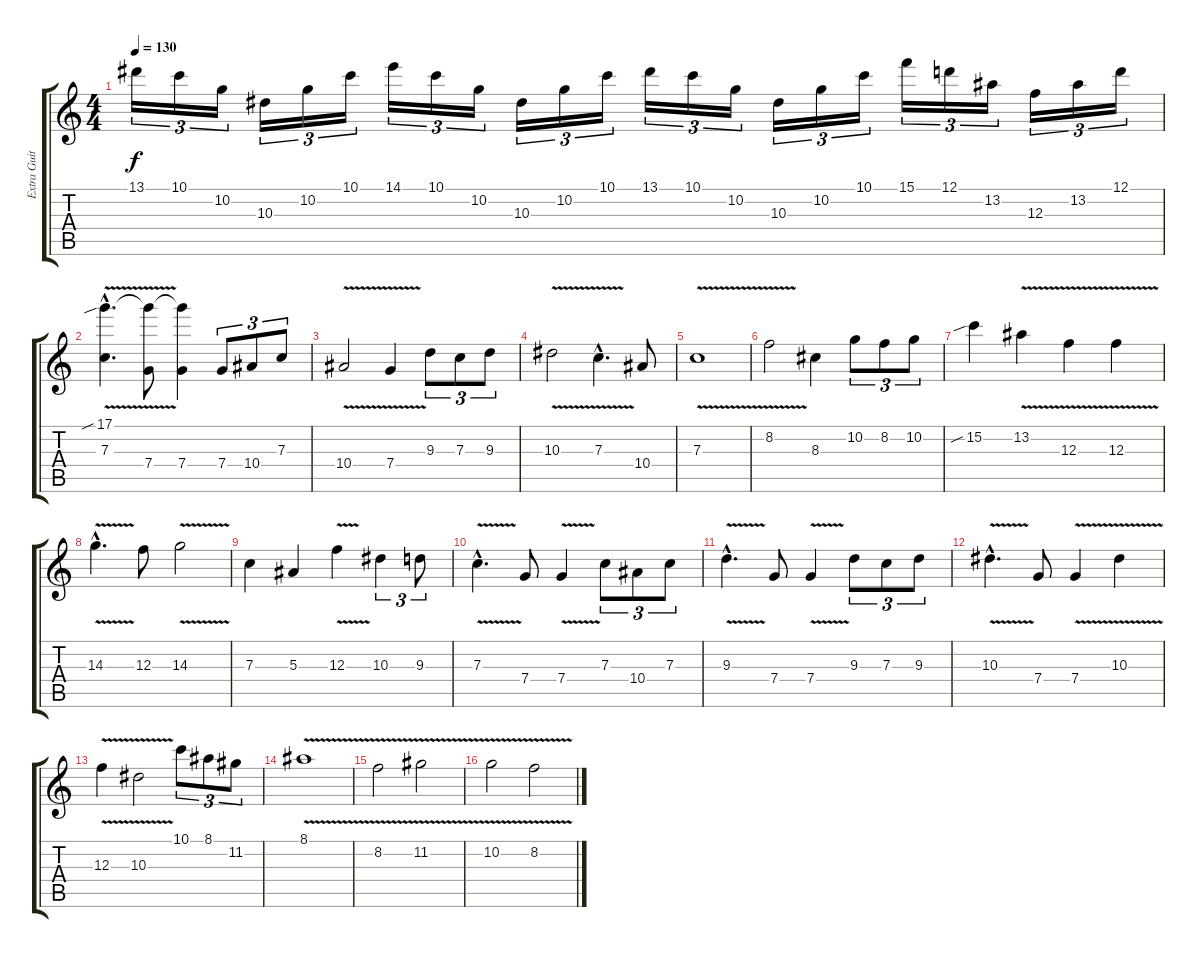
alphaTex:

\track ("Extra Guitar #1" "Extra Guit") {instrument distortionguitar}
\staff {score tabs}
\tuning (D4 A3 F3 C3 G2 C2) {hide}
\ts (4 4)
\tempo 130
\clef g2
\ks c
13.1.16{tu (3 2) dy f} 10.1.16{tu (3 2)} 10.2.16{tu (3 2)} 10.3.16{tu (3 2)} 10.2.16{tu (3 2)} 10.1.16{tu (3 2)} 14.1.16{tu (3 2)} 10.1.16{tu (3 2)} 10.2.16{tu (3 2)} 10.3.16{tu (3 2)} 10.2.16{tu (3 2)} 10.1.16{tu (3 2)} 13.1.16{tu (3 2)} 10.1.16{tu (3 2)} 10.2.16{tu (3 2)} 10.3.16{tu (3 2)} 10.2.16{tu (3 2)} 10.1.16{tu (3 2)} 15.1.16{tu (3 2)} 12.1.16{tu (3 2)} 13.2.16{tu (3 2)} 12.3.16{tu (3 2)} 13.2.16{tu (3 2)} 12.1.16{tu (3 2)} |
(17.1{v sib hac} 7.3{hac}).4{d} (17.1{t} 7.4).8{volume 11} (17.1{t} 7.4).4 7.4.8{tu (3 2)} 10.4.8{tu (3 2)} 7.3.8{tu (3 2)} |
10.4{v}.2 7.4{v}.4 9.3.8{tu (3 2)} 7.3.8{tu (3 2)} 9.3.8{tu (3 2)} |
10.3{v}.2 7.3{v hac}.4{d} 10.4.8 |
7.3{v}.1 |
8.2{v}.2 8.3.4 10.2.8{tu (3 2)} 8.2.8{tu (3 2)} 10.2.8{tu (3 2)} |
15.2{sib}.4 13.2{v}.4 12.3{v}.4 12.3{v}.4 |
14.3{v hac}.4{d} 12.3.8 14.3{v}.2 |
7.3.4 5.3.4 12.3{v}.4 10.3.4{tu (3 2)} 9.3.8{tu (3 2)} |
7.3{v hac}.4{d} 7.4.8 7.4{v}.4 7.3.8{tu (3 2)} 10.4.8{tu (3 2)} 7.3.8{tu (3 2)} |
9.3{v hac}.4{d} 7.4.8 7.4{v}.4 9.3.8{tu (3 2)} 7.3.8{tu (3 2)} 9.3.8{tu (3 2)} |
10.3{v hac}.4{d} 7.4.8 7.4{v}.4 10.3{v}.4 |
12.3{v}.4 10.3{v}.2 10.1.8{tu (3 2)} 8.1.8{tu (3 2)} 11.2.8{tu (3 2)} |
8.1{v}.1 |
8.2{v}.2 11.2{v}.2 |
10.2{v}.2 8.2{v}.2
